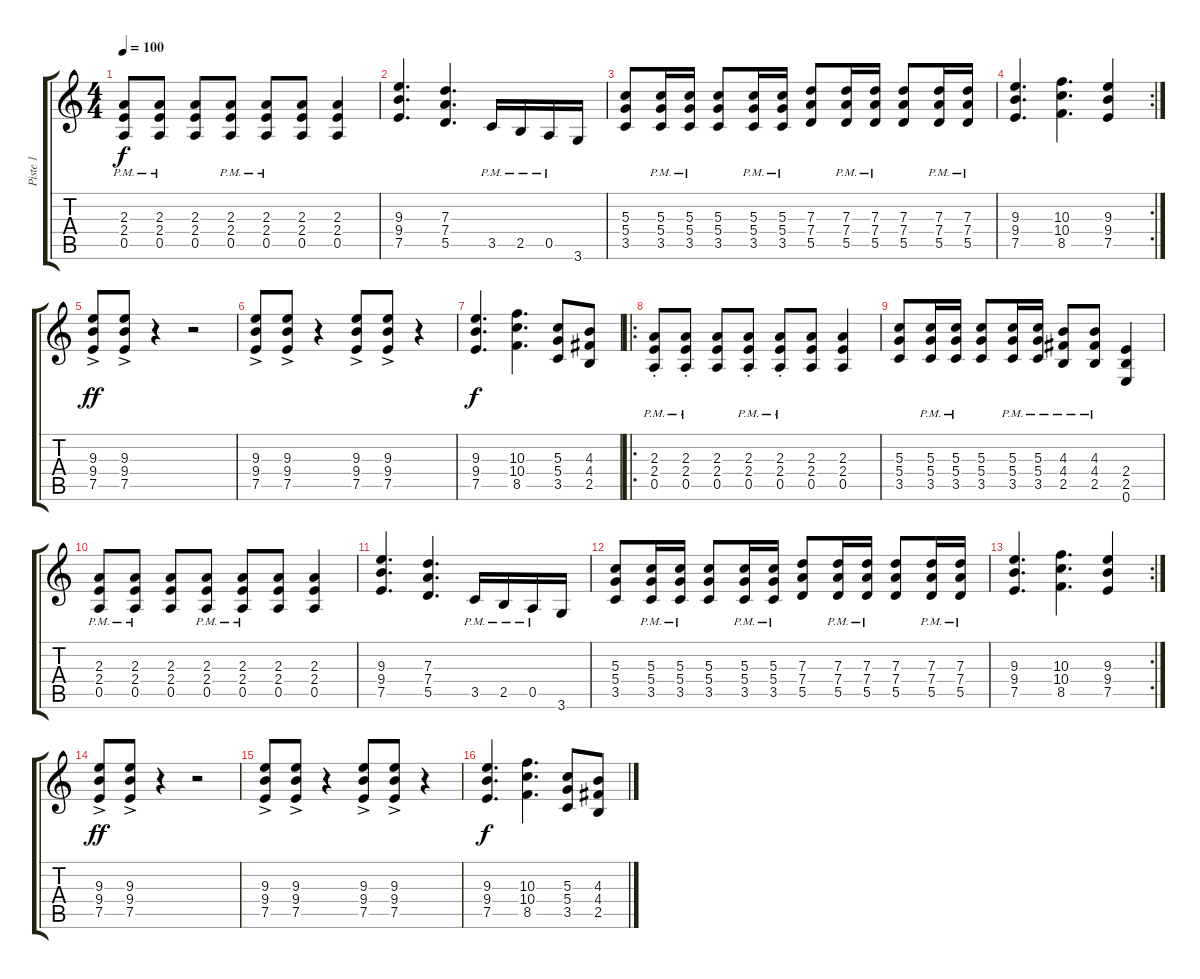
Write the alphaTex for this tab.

\track ("Piste 1" "Piste 1") {instrument acousticguitarsteel}
\staff {score tabs}
\tuning (E4 B3 G3 D3 A2 E2) {hide}
\ts (4 4)
\tempo 100
\clef g2
\ks c
(2.3{pm} 2.4{pm} 0.5{pm}).8{dy f} (2.3{pm} 2.4{pm} 0.5{pm}).8 (2.3 2.4 0.5).8 (2.3{pm} 2.4{pm} 0.5{pm}).8 (2.3{pm} 2.4{pm} 0.5{pm}).8 (2.3 2.4 0.5).8 (2.3 2.4 0.5).4 |
(9.3 9.4 7.5).4{d} (7.3 7.4 5.5).4{d} 3.5{pm}.16 2.5{pm}.16 0.5{pm}.16 3.6.16 |
(5.3 5.4 3.5).8 (5.3{pm} 5.4{pm} 3.5{pm}).16 (5.3{pm} 5.4{pm} 3.5{pm}).16 (5.3 5.4 3.5).8 (5.3{pm} 5.4{pm} 3.5{pm}).16 (5.3{pm} 5.4{pm} 3.5{pm}).16 (7.3 7.4 5.5).8 (7.3{pm} 7.4{pm} 5.5{pm}).16 (7.3{pm} 7.4{pm} 5.5{pm}).16 (7.3 7.4 5.5).8 (7.3{pm} 7.4{pm} 5.5{pm}).16 (7.3{pm} 7.4{pm} 5.5{pm}).16 |
\rc 2
(9.3 9.4 7.5).4{d} (10.3 10.4 8.5).4{d} (9.3 9.4 7.5).4 |
(9.3{ac} 9.4{ac} 7.5{ac}).8{dy ff} (9.3{ac} 9.4{ac} 7.5{ac}).8 r.4 r.2 |
(9.3{ac} 9.4{ac} 7.5{ac}).8 (9.3{ac} 9.4{ac} 7.5{ac}).8 r.4 (9.3{ac} 9.4{ac} 7.5{ac}).8 (9.3{ac} 9.4{ac} 7.5{ac}).8 r.4 |
(9.3 9.4 7.5).4{d dy f} (10.3 10.4 8.5).4{d} (5.3 5.4 3.5).8 (4.3 4.4 2.5).8 |
\ro
(2.3{pm st} 2.4{pm st} 0.5{st}).8{volume 11 instrument distortionguitar} (2.3{pm st} 2.4{pm st} 0.5{pm st}).8 (2.3 2.4 0.5).8 (2.3{pm st} 2.4{pm st} 0.5{pm st}).8 (2.3{pm st} 2.4{pm st} 0.5{pm st}).8 (2.3 2.4 0.5).8 (2.3 2.4 0.5).4 |
(5.3 5.4 3.5).8 (5.3{pm} 5.4{pm} 3.5{pm}).16 (5.3{pm} 5.4{pm} 3.5{pm}).16 (5.3 5.4 3.5).8 (5.3{pm} 5.4{pm} 3.5{pm}).16 (5.3{pm} 5.4{pm} 3.5{pm}).16 (4.3{pm} 4.4{pm} 2.5{pm}).8 (4.3{pm} 4.4{pm} 2.5{pm}).8 (2.4 2.5 0.6).4 |
(2.3{pm} 2.4{pm} 0.5{pm}).8 (2.3{pm} 2.4{pm} 0.5{pm}).8 (2.3 2.4 0.5).8 (2.3{pm} 2.4{pm} 0.5{pm}).8 (2.3{pm} 2.4{pm} 0.5{pm}).8 (2.3 2.4 0.5).8 (2.3 2.4 0.5).4 |
(9.3 9.4 7.5).4{d} (7.3 7.4 5.5).4{d} 3.5{pm}.16 2.5{pm}.16 0.5{pm}.16 3.6.16 |
(5.3 5.4 3.5).8 (5.3{pm} 5.4{pm} 3.5{pm}).16 (5.3{pm} 5.4{pm} 3.5{pm}).16 (5.3 5.4 3.5).8 (5.3{pm} 5.4{pm} 3.5{pm}).16 (5.3{pm} 5.4{pm} 3.5{pm}).16 (7.3 7.4 5.5).8 (7.3{pm} 7.4{pm} 5.5{pm}).16 (7.3{pm} 7.4{pm} 5.5{pm}).16 (7.3 7.4 5.5).8 (7.3{pm} 7.4{pm} 5.5{pm}).16 (7.3{pm} 7.4{pm} 5.5{pm}).16 |
\rc 2
(9.3 9.4 7.5).4{d} (10.3 10.4 8.5).4{d} (9.3 9.4 7.5).4 |
(9.3{ac} 9.4{ac} 7.5{ac}).8{dy ff} (9.3{ac} 9.4{ac} 7.5{ac}).8 r.4 r.2 |
(9.3{ac} 9.4{ac} 7.5{ac}).8 (9.3{ac} 9.4{ac} 7.5{ac}).8 r.4 (9.3{ac} 9.4{ac} 7.5{ac}).8 (9.3{ac} 9.4{ac} 7.5{ac}).8 r.4 |
(9.3 9.4 7.5).4{d dy f} (10.3 10.4 8.5).4{d} (5.3 5.4 3.5).8 (4.3 4.4 2.5).8
